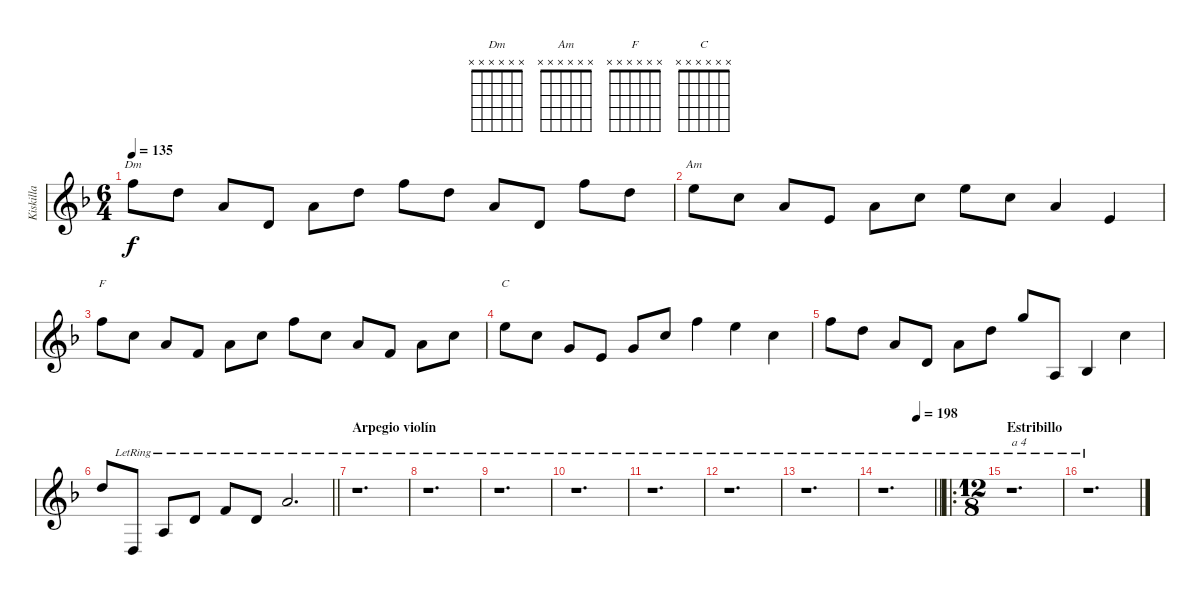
\track ("Kiskilla" "Kiskilla") {instrument acousticgrandpiano}
\staff {score}
\tuning (E4 B3 G3 D3 A2 E2) {hide}
\chord ("Dm" x x x x x x)
\chord ("Am" x x x x x x)
\chord ("F" x x x x x x)
\chord ("C" x x x x x x)
\ts (6 4)
\tempo 135
\clef g2
\ks dminor
13.1.8{ch "Dm" dy f} 15.2.8 14.3.8 12.4.8 14.3.8 15.2.8 13.1.8 15.2.8 14.3.8 12.4.8 13.1.8 15.2.8 |
12.1.8{ch "Am"} 13.2.8 14.3.8 14.4.8 14.3.8 13.2.8 12.1.8 13.2.8 14.3.4 14.4.4 |
13.1.8{ch "F"} 13.2.8 14.3.8 15.4.8 14.3.8 13.2.8 13.1.8 13.2.8 14.3.8 15.4.8 14.3.8 13.2.8 |
12.1.8{ch "C"} 13.2.8 12.3.8 14.4.8 12.3.8 13.2.8 13.1.4 12.1.4 13.2.4 |
13.1.8 15.2.8 14.3.8 12.4.8 14.3.8 15.2.8 15.1.8 2.3.8 3.3.4 13.2.4 |
\barLineRight lightlight
15.2.8 5.5{lr}.8 7.4{lr}.8 7.3{lr}.8 6.2{lr}.8 7.3{lr}.8 5.1{lr}.2{d} |
\section ("" "Arpegio violín")
r.1{d} |
r.1{d} |
r.1{d} |
r.1{d} |
r.1{d} |
r.1{d} |
r.1{d} |
\tempo (198 0.6666666666666666)
\barLineRight lightlight
r.1{d} |
\ro
\ts (12 8)
\section ("" "Estribillo")
r.1{d txt "a 4"} |
r.1{d}
